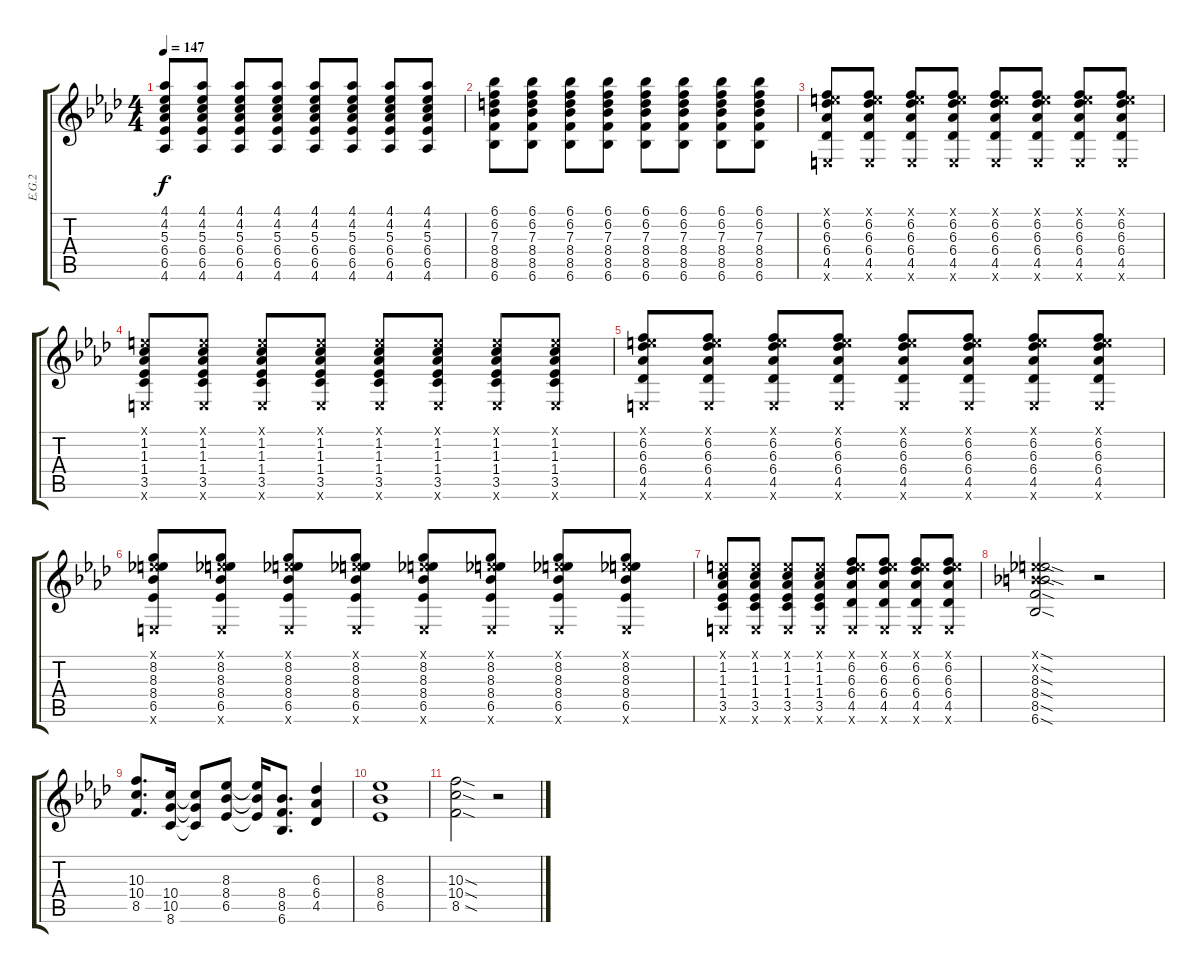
\track ("E.G.2" "E.G.2") {instrument distortionguitar}
\staff {score tabs}
\tuning (E4 B3 G3 D3 A2 E2) {hide}
\ts (4 4)
\tempo 147
\clef g2
\ks fminor
(4.1 4.2 5.3 6.4 6.5 4.6).8{dy f} (4.1 4.2 5.3 6.4 6.5 4.6).8 (4.1 4.2 5.3 6.4 6.5 4.6).8 (4.1 4.2 5.3 6.4 6.5 4.6).8 (4.1 4.2 5.3 6.4 6.5 4.6).8 (4.1 4.2 5.3 6.4 6.5 4.6).8 (4.1 4.2 5.3 6.4 6.5 4.6).8 (4.1 4.2 5.3 6.4 6.5 4.6).8 |
(6.1 6.2 7.3 8.4 8.5 6.6).8 (6.1 6.2 7.3 8.4 8.5 6.6).8 (6.1 6.2 7.3 8.4 8.5 6.6).8 (6.1 6.2 7.3 8.4 8.5 6.6).8 (6.1 6.2 7.3 8.4 8.5 6.6).8 (6.1 6.2 7.3 8.4 8.5 6.6).8 (6.1 6.2 7.3 8.4 8.5 6.6).8 (6.1 6.2 7.3 8.4 8.5 6.6).8 |
(0.1{x} 6.2 6.3 6.4 4.5 0.6{x}).8 (0.1{x} 6.2 6.3 6.4 4.5 0.6{x}).8 (0.1{x} 6.2 6.3 6.4 4.5 0.6{x}).8 (0.1{x} 6.2 6.3 6.4 4.5 0.6{x}).8 (0.1{x} 6.2 6.3 6.4 4.5 0.6{x}).8 (0.1{x} 6.2 6.3 6.4 4.5 0.6{x}).8 (0.1{x} 6.2 6.3 6.4 4.5 0.6{x}).8 (0.1{x} 6.2 6.3 6.4 4.5 0.6{x}).8 |
(0.1{x} 1.2 1.3 1.4 3.5 0.6{x}).8 (0.1{x} 1.2 1.3 1.4 3.5 0.6{x}).8 (0.1{x} 1.2 1.3 1.4 3.5 0.6{x}).8 (0.1{x} 1.2 1.3 1.4 3.5 0.6{x}).8 (0.1{x} 1.2 1.3 1.4 3.5 0.6{x}).8 (0.1{x} 1.2 1.3 1.4 3.5 0.6{x}).8 (0.1{x} 1.2 1.3 1.4 3.5 0.6{x}).8 (0.1{x} 1.2 1.3 1.4 3.5 0.6{x}).8 |
(0.1{x} 6.2 6.3 6.4 4.5 0.6{x}).8 (0.1{x} 6.2 6.3 6.4 4.5 0.6{x}).8 (0.1{x} 6.2 6.3 6.4 4.5 0.6{x}).8 (0.1{x} 6.2 6.3 6.4 4.5 0.6{x}).8 (0.1{x} 6.2 6.3 6.4 4.5 0.6{x}).8 (0.1{x} 6.2 6.3 6.4 4.5 0.6{x}).8 (0.1{x} 6.2 6.3 6.4 4.5 0.6{x}).8 (0.1{x} 6.2 6.3 6.4 4.5 0.6{x}).8 |
(0.1{x} 8.2 8.3 8.4 6.5 0.6{x}).8 (0.1{x} 8.2 8.3 8.4 6.5 0.6{x}).8 (0.1{x} 8.2 8.3 8.4 6.5 0.6{x}).8 (0.1{x} 8.2 8.3 8.4 6.5 0.6{x}).8 (0.1{x} 8.2 8.3 8.4 6.5 0.6{x}).8 (0.1{x} 8.2 8.3 8.4 6.5 0.6{x}).8 (0.1{x} 8.2 8.3 8.4 6.5 0.6{x}).8 (0.1{x} 8.2 8.3 8.4 6.5 0.6{x}).8 |
(0.1{x} 1.2 1.3 1.4 3.5 0.6{x}).8 (0.1{x} 1.2 1.3 1.4 3.5 0.6{x}).8 (0.1{x} 1.2 1.3 1.4 3.5 0.6{x}).8 (0.1{x} 1.2 1.3 1.4 3.5 0.6{x}).8 (0.1{x} 6.2 6.3 6.4 4.5 0.6{x}).8 (0.1{x} 6.2 6.3 6.4 4.5 0.6{x}).8 (0.1{x} 6.2 6.3 6.4 4.5 0.6{x}).8 (0.1{x} 6.2 6.3 6.4 4.5 0.6{x}).8 |
(0.1{sod x} 0.2{sod x} 8.3{sod} 8.4{sod} 8.5{sod} 6.6{sod}).2 r.2 |
(10.3 10.4 8.5).8{d} (10.4 10.5 8.6).16 (10.4{t} 10.5{t} 8.6{t}).8 (8.3 8.4 6.5).8 (8.3{t} 8.4{t} 6.5{t}).16 (8.4 8.5 6.6).8{d} (6.3 6.4 4.5).4 |
(8.3 8.4 6.5).1 |
(10.3{sod} 10.4{sod} 8.5{sod}).2 r.2
